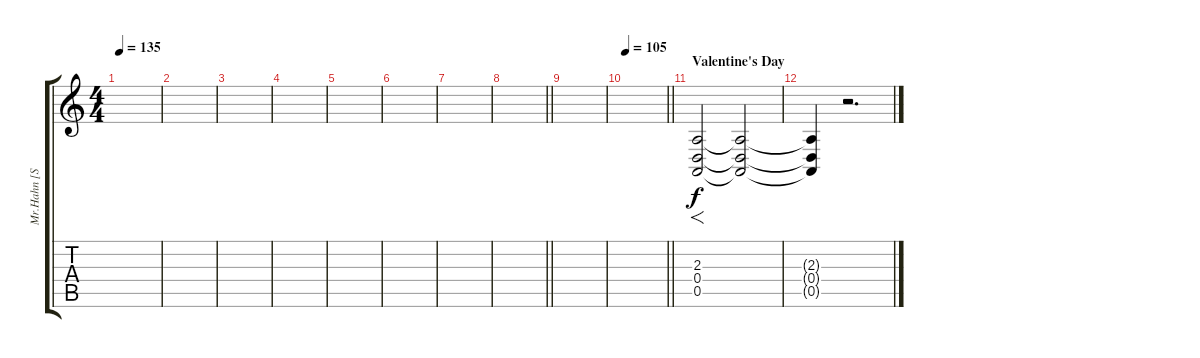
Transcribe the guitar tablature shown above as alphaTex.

\track ("Mr.Hahn [Sampler1]" "Mr.Hahn [S") {instrument fx6goblins}
\staff {score tabs}
\tuning (E4 B3 G3 D3 A2 D2) {hide}
\ts (4 4)
\tempo 135
\clef g2
\ks c
|
|
|
|
|
|
|
\barLineRight lightlight
|
|
\tempo 105
\barLineRight lightlight
|
\section ("" "Valentine's Day")
(2.3 0.4 0.5).2{f} (2.3{t} 0.4{t} 0.5{t}).2{balance 16} |
(2.3{t} 0.4{t} 0.5{t}).4 r.2{d}
